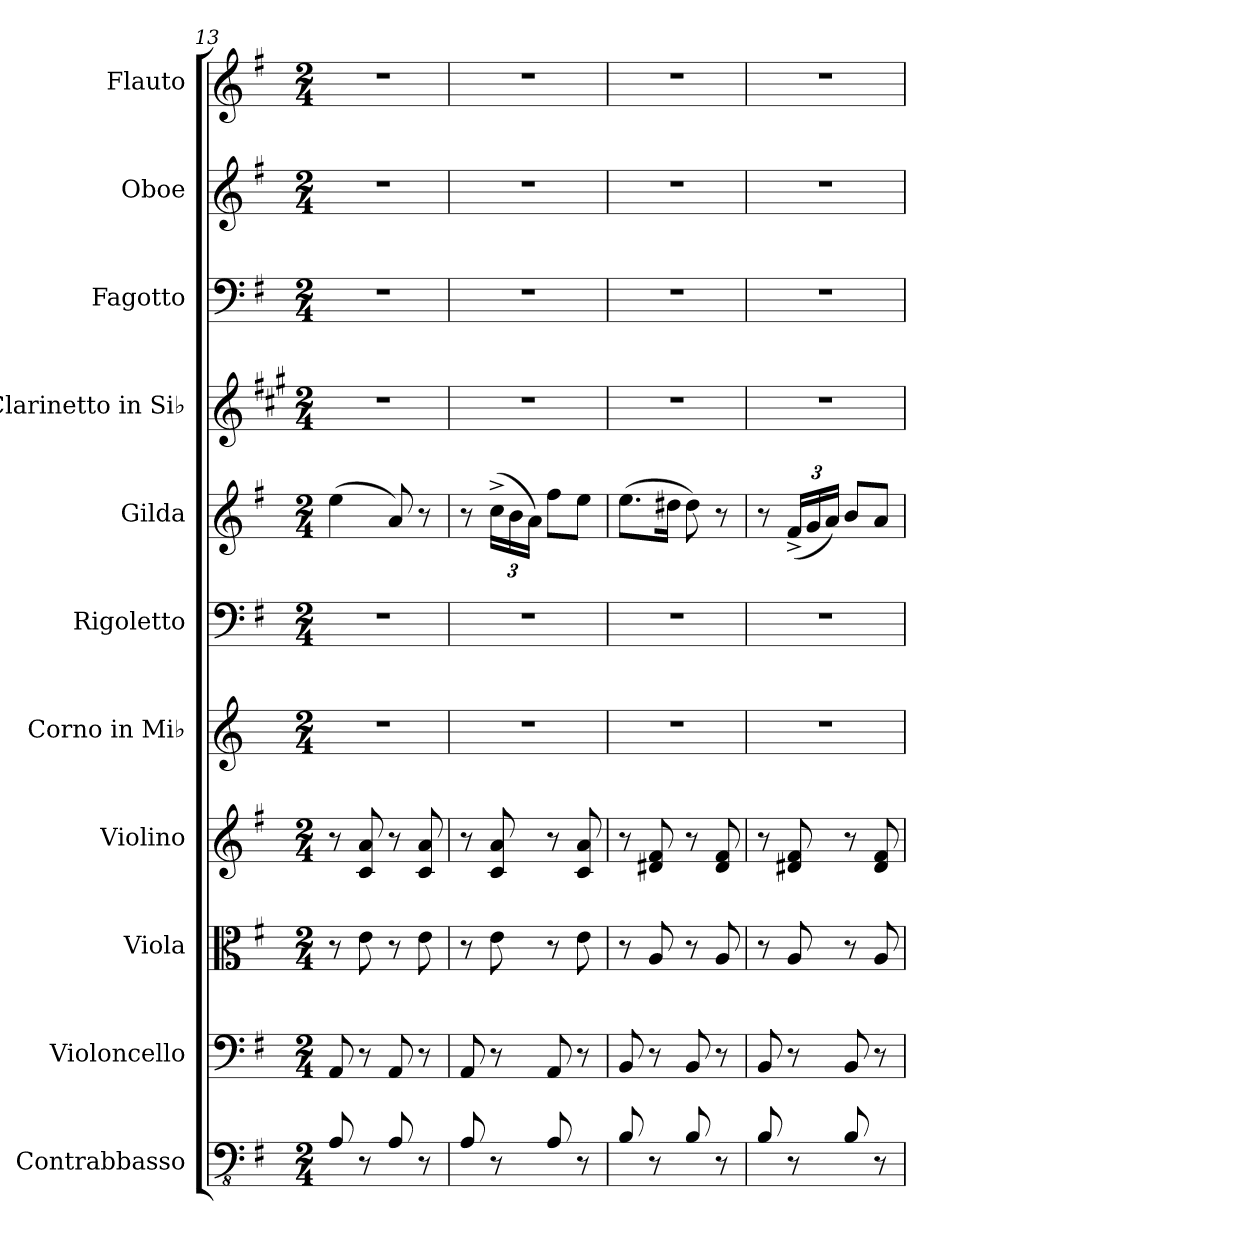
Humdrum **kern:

**kern	**kern	**kern	**kern	**kern	**kern	**kern	**kern	**kern	**kern	**kern
*part11	*part10	*part9	*part8	*part7	*part6	*part5	*part4	*part3	*part2	*part1
*staff11	*staff10	*staff9	*staff8	*staff7	*staff6	*staff5	*staff4	*staff3	*staff2	*staff1
*I"Contrabbasso	*I"Violoncello	*I"Viola	*I"Violino	*I"Corno in Mi♭	*I"Rigoletto	*I"Gilda	*I"Clarinetto in Si♭	*I"Fagotto	*I"Oboe	*I"Flauto
*I'Cb.	*I'Vc.	*I'Vla.	*I'Vln.	*I'Cor. Mi♭	*I'R.	*I'G	*I'Cl. Si♭	*I'Fag.	*I'Ob.	*I'Fl.
*clefFv4	*clefF4	*clefC3	*clefG2	*clefG2	*clefF4	*clefG2	*clefG2	*clefF4	*clefG2	*clefG2
*ITrd7c12	*	*	*	*ITrd5c9	*	*	*ITrd1c2	*	*	*
*k[f#]	*k[f#]	*k[f#]	*k[f#]	*k[b-e-a-]	*k[f#]	*k[f#]	*k[f#]	*k[f#]	*k[f#]	*k[f#]
*M2/4	*M2/4	*M2/4	*M2/4	*M2/4	*M2/4	*M2/4	*M2/4	*M2/4	*M2/4	*M2/4
=13	=13	=13	=13	=13	=13	=13	=13	=13	=13	=13
8AAA/	8AA/	8r	8r	2r	2r	(>4ee\	2r	2r	2r	2r
8r	8r	8e\	8c/ 8a/	.	.	.	.	.	.	.
8AAA/	8AA/	8r	8r	.	.	8a/)	.	.	.	.
8r	8r	8e\	8c/ 8a/	.	.	8r	.	.	.	.
=14	=14	=14	=14	=14	=14	=14	=14	=14	=14	=14
8AAA/	8AA/	8r	8r	2r	2r	8r	2r	2r	2r	2r
*	*	*	*	*	*	*Xbrackettup	*	*	*	*
8r	8r	8e\	8c/ 8a/	.	.	(>24cc^\LL	.	.	.	.
.	.	.	.	.	.	24b\	.	.	.	.
.	.	.	.	.	.	24a\JJ)	.	.	.	.
8AAA/	8AA/	8r	8r	.	.	8ff#\L	.	.	.	.
8r	8r	8e\	8c/ 8a/	.	.	8ee\J	.	.	.	.
=15	=15	=15	=15	=15	=15	=15	=15	=15	=15	=15
8BBB/	8BB/	8r	8r	2r	2r	(>8.ee\L	2r	2r	2r	2r
8r	8r	8A/	8d#X/ 8f#/	.	.	.	.	.	.	.
.	.	.	.	.	.	16dd#X\Jk	.	.	.	.
8BBB/	8BB/	8r	8r	.	.	8dd#\)	.	.	.	.
8r	8r	8A/	8d#/ 8f#/	.	.	8r	.	.	.	.
=16	=16	=16	=16	=16	=16	=16	=16	=16	=16	=16
8BBB/	8BB/	8r	8r	2r	2r	8r	2r	2r	2r	2r
8r	8r	8A/	8d#X/ 8f#/	.	.	(<24f#^/LL	.	.	.	.
.	.	.	.	.	.	24g/	.	.	.	.
.	.	.	.	.	.	24a/JJ)	.	.	.	.
8BBB/	8BB/	8r	8r	.	.	8b/L	.	.	.	.
8r	8r	8A/	8d#/ 8f#/	.	.	8a/J	.	.	.	.
=	=	=	=	=	=	=	=	=	=	=
*-	*-	*-	*-	*-	*-	*-	*-	*-	*-	*-
